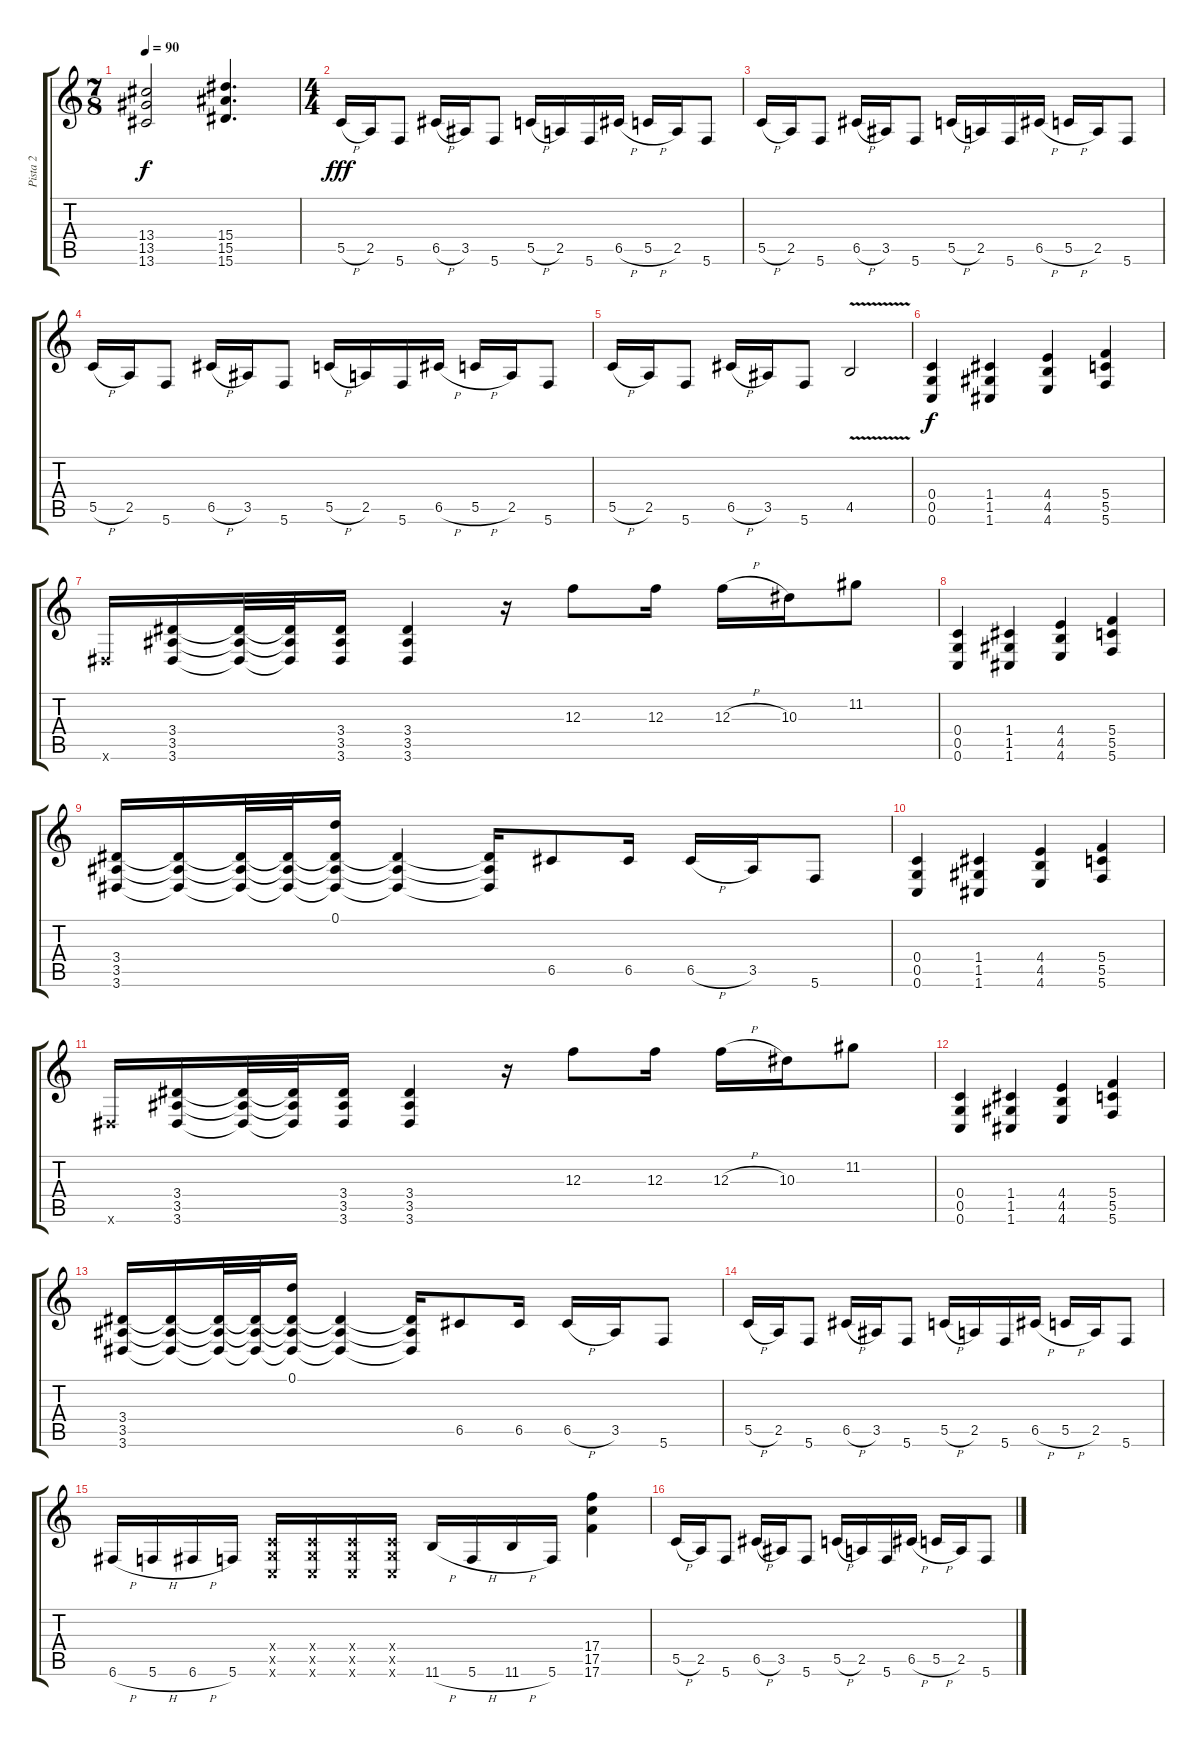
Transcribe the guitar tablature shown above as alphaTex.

\track ("Pista 2" "Pista 2") {instrument distortionguitar}
\staff {score tabs}
\tuning (D4 A3 F3 C3 G2 C2) {hide}
\ts (7 8)
\tempo 90
\clef g2
\ks c
(13.4 13.5 13.6).2{dy f} (15.4 15.5 15.6).4{d} |
\ts (4 4)
5.5{h}.16{dy fff} 2.5.16 5.6.8 6.5{h}.16 3.5.16 5.6.8 5.5{h}.16 2.5.16 5.6.16 6.5{h}.16 5.5{h}.16 2.5.16 5.6.8 |
5.5{h}.16 2.5.16 5.6.8 6.5{h}.16 3.5.16 5.6.8 5.5{h}.16 2.5.16 5.6.16 6.5{h}.16 5.5{h}.16 2.5.16 5.6.8 |
5.5{h}.16 2.5.16 5.6.8 6.5{h}.16 3.5.16 5.6.8 5.5{h}.16 2.5.16 5.6.16 6.5{h}.16 5.5{h}.16 2.5.16 5.6.8 |
5.5{h}.16 2.5.16 5.6.8 6.5{h}.16 3.5.16 5.6.8 4.5{v}.2 |
(0.4 0.5 0.6).4{dy f} (1.4 1.5 1.6).4 (4.4 4.5 4.6).4 (5.4 5.5 5.6).4 |
3.6{x}.16 (3.4 3.5 3.6).16 (3.4{t} 3.5{t} 3.6{t}).32 (3.4{t} 3.5{t} 3.6{t}).32 (3.4 3.5 3.6).16 (3.4 3.5 3.6).4 r.16 12.3.8 12.3.16 12.3{h}.16 10.3.16 11.2.8 |
(0.4 0.5 0.6).4 (1.4 1.5 1.6).4 (4.4 4.5 4.6).4 (5.4 5.5 5.6).4 |
(3.4 3.5 3.6).16 (3.4{t} 3.5{t} 3.6{t}).16 (3.4{t} 3.5{t} 3.6{t}).32 (3.4{t} 3.5{t} 3.6{t}).32 (0.1 3.4{t} 3.5{t} 3.6{t}).16 (3.4{t} 3.5{t} 3.6{t}).4 (3.4{t} 3.5{t} 3.6{t}).16 6.5.8 6.5.16 6.5{h}.16 3.5.16 5.6.8 |
(0.4 0.5 0.6).4 (1.4 1.5 1.6).4 (4.4 4.5 4.6).4 (5.4 5.5 5.6).4 |
3.6{x}.16 (3.4 3.5 3.6).16 (3.4{t} 3.5{t} 3.6{t}).32 (3.4{t} 3.5{t} 3.6{t}).32 (3.4 3.5 3.6).16 (3.4 3.5 3.6).4 r.16 12.3.8 12.3.16 12.3{h}.16 10.3.16 11.2.8 |
(0.4 0.5 0.6).4 (1.4 1.5 1.6).4 (4.4 4.5 4.6).4 (5.4 5.5 5.6).4 |
(3.4 3.5 3.6).16 (3.4{t} 3.5{t} 3.6{t}).16 (3.4{t} 3.5{t} 3.6{t}).32 (3.4{t} 3.5{t} 3.6{t}).32 (0.1 3.4{t} 3.5{t} 3.6{t}).16 (3.4{t} 3.5{t} 3.6{t}).4 (3.4{t} 3.5{t} 3.6{t}).16 6.5.8 6.5.16 6.5{h}.16 3.5.16 5.6.8 |
5.5{h}.16 2.5.16 5.6.8 6.5{h}.16 3.5.16 5.6.8 5.5{h}.16 2.5.16 5.6.16 6.5{h}.16 5.5{h}.16 2.5.16 5.6.8 |
6.6{h}.16 5.6{h}.16 6.6{h}.16 5.6.16 (0.4{x} 0.5{x} 0.6{x}).16 (0.4{x} 0.5{x} 0.6{x}).16 (0.4{x} 0.5{x} 0.6{x}).16 (0.4{x} 0.5{x} 0.6{x}).16 11.6{h}.16 5.6{h}.16 11.6{h}.16 5.6.16 (17.4 17.5 17.6).4 |
5.5{h}.16 2.5.16 5.6.8 6.5{h}.16 3.5.16 5.6.8 5.5{h}.16 2.5.16 5.6.16 6.5{h}.16 5.5{h}.16 2.5.16 5.6.8
